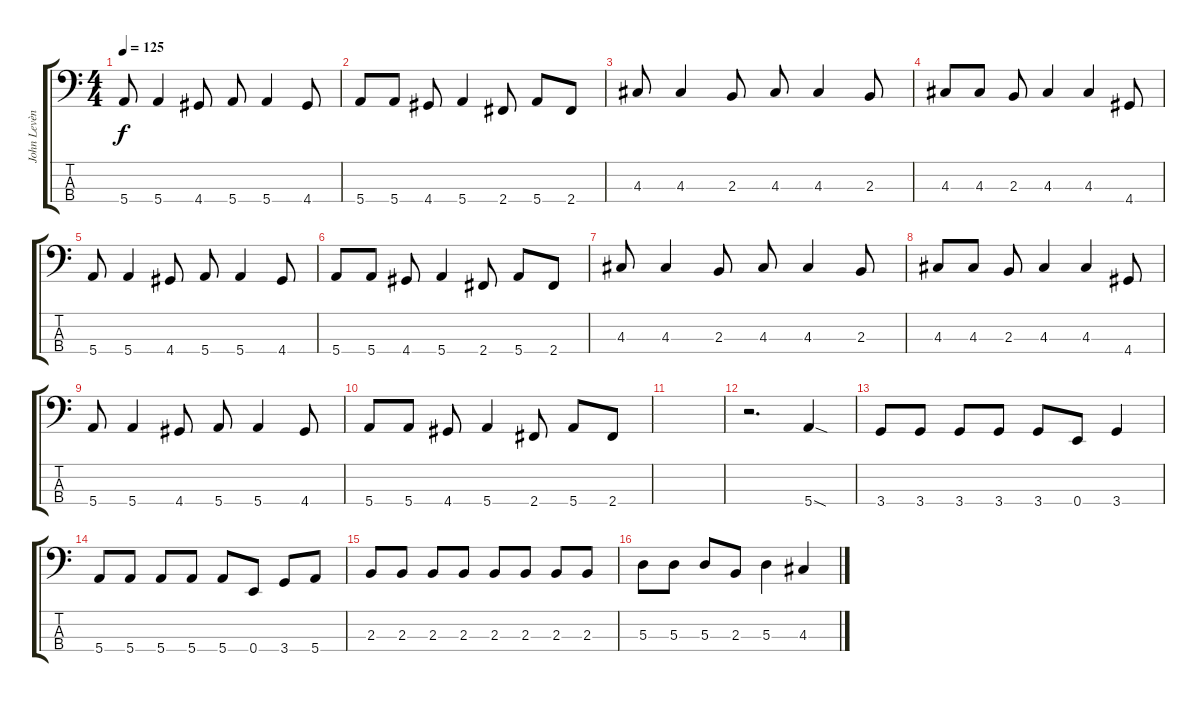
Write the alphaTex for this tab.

\track ("John Levèn" "John Levèn") {instrument electricbassfinger}
\staff {score tabs}
\tuning (G2 D2 A1 E1) {hide}
\ts (4 4)
\tempo 125
\clef f4
\ks c
5.4.8{dy f} 5.4.4 4.4.8 5.4.8 5.4.4 4.4.8 |
5.4.8 5.4.8 4.4.8 5.4.4 2.4.8 5.4.8 2.4.8 |
4.3.8 4.3.4 2.3.8 4.3.8 4.3.4 2.3.8 |
4.3.8 4.3.8 2.3.8 4.3.4 4.3.4 4.4.8 |
5.4.8 5.4.4 4.4.8 5.4.8 5.4.4 4.4.8 |
5.4.8 5.4.8 4.4.8 5.4.4 2.4.8 5.4.8 2.4.8 |
4.3.8 4.3.4 2.3.8 4.3.8 4.3.4 2.3.8 |
4.3.8 4.3.8 2.3.8 4.3.4 4.3.4 4.4.8 |
5.4.8 5.4.4 4.4.8 5.4.8 5.4.4 4.4.8 |
5.4.8 5.4.8 4.4.8 5.4.4 2.4.8 5.4.8 2.4.8 |
|
r.2{d} 5.4{sod}.4 |
3.4.8 3.4.8 3.4.8 3.4.8 3.4.8 0.4.8 3.4.4 |
5.4.8 5.4.8 5.4.8 5.4.8 5.4.8 0.4.8 3.4.8 5.4.8 |
2.3.8 2.3.8 2.3.8 2.3.8 2.3.8 2.3.8 2.3.8 2.3.8 |
5.3.8 5.3.8 5.3.8 2.3.8 5.3.4 4.3.4
